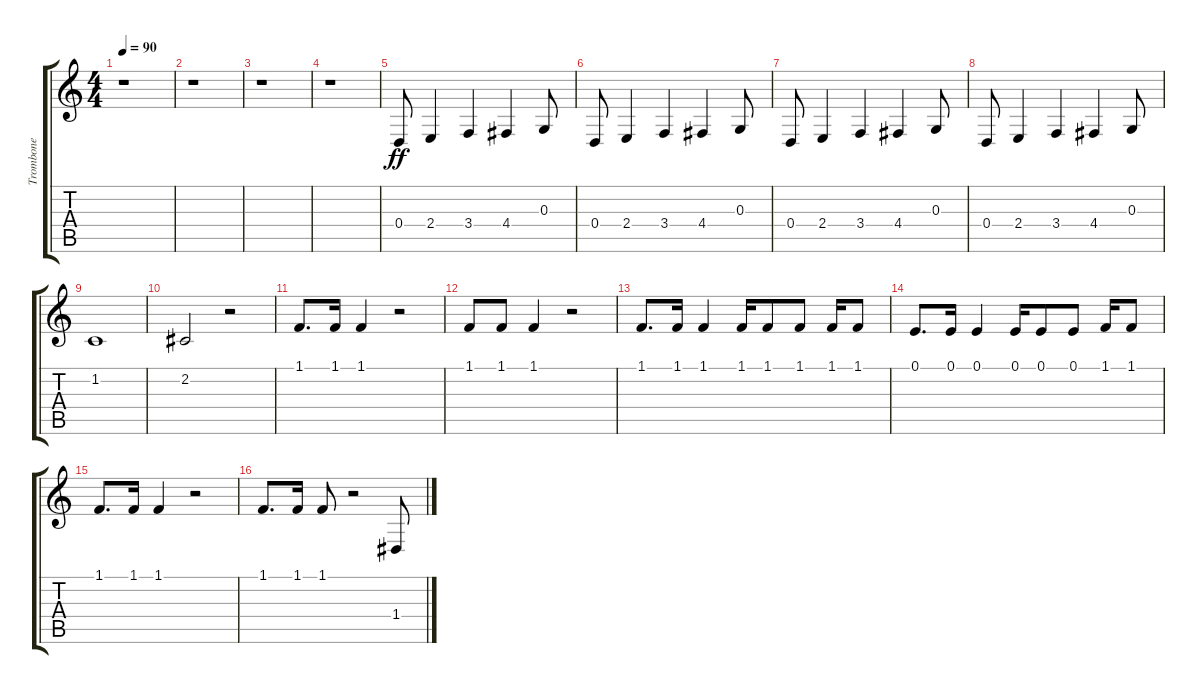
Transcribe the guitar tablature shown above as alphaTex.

\track ("Trombone" "Trombone") {instrument trombone}
\staff {score tabs}
\tuning (E4 B3 G3 D3 A2 E2) {hide}
\ts (4 4)
\tempo 90
\clef g2
\ks c
r.1{dy ff} |
r.1 |
r.1 |
r.1 |
0.4.8 2.4.4 3.4.4 4.4.4 0.3.8 |
0.4.8 2.4.4 3.4.4 4.4.4 0.3.8 |
0.4.8 2.4.4 3.4.4 4.4.4 0.3.8 |
0.4.8 2.4.4 3.4.4 4.4.4 0.3.8 |
1.2.1 |
2.2.2 r.2 |
1.1.8{d} 1.1.16 1.1.4 r.2 |
1.1.8 1.1.8 1.1.4 r.2 |
1.1.8{d} 1.1.16 1.1.4 1.1.16 1.1.8 1.1.8 1.1.16 1.1.8 |
0.1.8{d} 0.1.16 0.1.4 0.1.16 0.1.8 0.1.8 1.1.16 1.1.8 |
1.1.8{d} 1.1.16 1.1.4 r.2 |
1.1.8{d} 1.1.16 1.1.8 r.2 1.4.8
